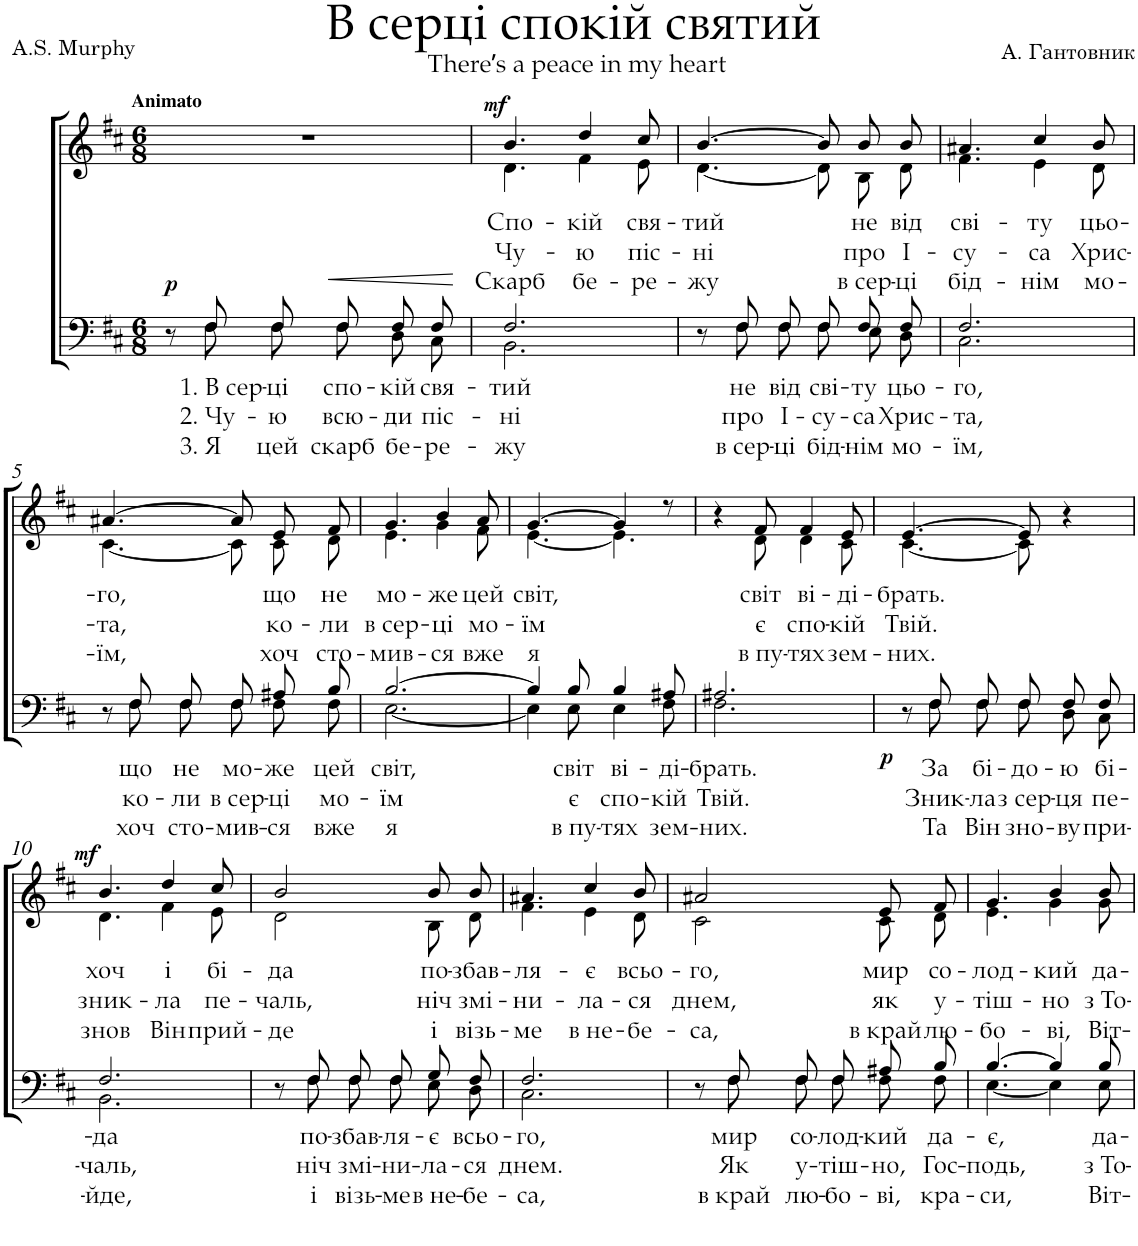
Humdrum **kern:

**kern	**text	**text	**text	**dynam	**kern	**text	**text	**text	**dynam	**kern
*part3	*part3	*part3	*part3	*part3	*part2	*part2	*part2	*part2	*part2	*part1
*staff3	*staff3	*staff3	*staff3	*staff3	*staff2	*staff2	*staff2	*staff2	*staff2	*staff1
*I"Тенор	*	*	*	*	*I"Сопрано	*	*	*	*	*I"Голос
*clefF4	*	*	*	*	*clefG2	*	*	*	*	*clefG2
*k[f#c#]	*	*	*	*	*k[f#c#]	*	*	*	*	*k[f#c#]
*M6/8	*	*	*	*	*M6/8	*	*	*	*	*M6/8
=1	=1	=1	=1	=1	=1	=1	=1	=1	=1	=1
*^	*	*	*	*	*	*	*	*	*	*
!	!	!	!	!	!	!	!	!	!	!	!LO:TX:a:B:t=Animato
!	!	!	!	!	!LO:DY:a	!	!	!	!	!	!
8r	8ryy	.	.	.	p	2.r	.	.	.	.	2.r
!	!	!LO:LY:b	!LO:LY:b	!LO:LY:b	!	!	!	!	!	!	!
8F#/L	8F#\L	1. В сер-	2. Чу-	3. Я	.	.	.	.	.	.	.
!	!	!LO:LY:b	!LO:LY:b	!LO:LY:b	!	!	!	!	!	!	!
8F#/J	8F#\J	-ці	-ю	цей	.	.	.	.	.	.	.
!	!	!LO:LY:b	!LO:LY:b	!LO:LY:b	!LO:HP:b	!	!	!	!	!	!
8F#/L	8F#\L	спо-	всю-	скарб	<	.	.	.	.	.	.
!	!	!LO:LY:b	!LO:LY:b	!LO:LY:b	!	!	!	!	!	!	!
8F#/	8D\	-кій	-ди	бе-	.	.	.	.	.	.	.
!	!	!LO:LY:b	!LO:LY:b	!LO:LY:b	!	!	!	!	!	!	!
8F#/J	8C#\J	свя-	піс-	-ре-	.	.	.	.	.	.	.
*v	*v	*	*	*	*	*	*	*	*	*	*
.	.	.	.	[	.	.	.	.	.	.
=2	=2	=2	=2	=2	=2	=2	=2	=2	=2	=2
!	!LO:LY:b	!LO:LY:b	!LO:LY:b	!	!	!LO:LY:b	!LO:LY:b	!LO:LY:b	!LO:DY:a	!
*^	*	*	*	*	*^	*	*	*	*	*
2.F#/	2.BB\	-тий	-ні	-жу	.	4.b/	4.d\	Cпо-	Чу-	Скарб	mf	2.r
!	!	!	!	!	!	!	!	!LO:LY:b	!LO:LY:b	!LO:LY:b	!	!
.	.	.	.	.	.	4dd/	4f#\	-кій	-ю	бе-	.	.
!	!	!	!	!	!	!	!	!LO:LY:b	!LO:LY:b	!LO:LY:b	!	!
.	.	.	.	.	.	8cc#/	8e\	свя-	піс-	-ре-	.	.
=3	=3	=3	=3	=3	=3	=3	=3	=3	=3	=3	=3	=3
!	!	!	!	!	!	!	!	!LO:LY:b	!LO:LY:b	!LO:LY:b	!	!
8r	8ryy	.	.	.	.	[>4.b/	[4.d\	-тий	-ні	-жу	.	2.r
!	!	!LO:LY:b	!LO:LY:b	!LO:LY:b	!	!	!	!	!	!	!	!
8F#/L	8F#\L	не	про	в сер-	.	.	.	.	.	.	.	.
!	!	!LO:LY:b	!LO:LY:b	!LO:LY:b	!	!	!	!	!	!	!	!
8F#/J	8F#\J	від	І-	-ці	.	.	.	.	.	.	.	.
!	!	!LO:LY:b	!LO:LY:b	!LO:LY:b	!	!	!	!	!	!	!	!
8F#/L	8F#\L	сві-	-су-	бід-	.	8b/L]	8d\L]	.	.	.	.	.
!	!	!LO:LY:b	!LO:LY:b	!LO:LY:b	!	!	!	!LO:LY:b	!LO:LY:b	!LO:LY:b	!	!
8F#/	8E\	-ту	-са	-нім	.	8b/	8B\	не	про	в сер-	.	.
!	!	!LO:LY:b	!LO:LY:b	!LO:LY:b	!	!	!	!LO:LY:b	!LO:LY:b	!LO:LY:b	!	!
8F#/J	8D\J	цьо-	Хрис-	мо-	.	8b/J	8d\J	від	І-	-ці	.	.
=4	=4	=4	=4	=4	=4	=4	=4	=4	=4	=4	=4	=4
!	!	!LO:LY:b	!LO:LY:b	!LO:LY:b	!	!	!	!LO:LY:b	!LO:LY:b	!LO:LY:b	!	!
2.F#/	2.C#\	-го,	-та,	-їм,	.	4.a#X/	4.f#\	сві-	-су-	бід-	.	2.r
!	!	!	!	!	!	!	!	!LO:LY:b	!LO:LY:b	!LO:LY:b	!	!
.	.	.	.	.	.	4cc#/	4e\	-ту	-са	-нім	.	.
!	!	!	!	!	!	!	!	!LO:LY:b	!LO:LY:b	!LO:LY:b	!	!
.	.	.	.	.	.	8b/	8d\	цьо-	Хрис-	мо-	.	.
!!LO:LB:g=z
=5	=5	=5	=5	=5	=5	=5	=5	=5	=5	=5	=5	=5
!	!	!	!	!	!	!	!	!LO:LY:b	!LO:LY:b	!LO:LY:b	!	!
8r	8ryy	.	.	.	.	[4.a#X/	[4.c#\	-го,	-та,	-їм,	.	2.r
!	!	!LO:LY:b	!LO:LY:b	!LO:LY:b	!	!	!	!	!	!	!	!
8F#/L	8F#\L	що	ко-	хоч	.	.	.	.	.	.	.	.
!	!	!LO:LY:b	!LO:LY:b	!LO:LY:b	!	!	!	!	!	!	!	!
8F#/J	8F#\J	не	-ли	сто-	.	.	.	.	.	.	.	.
!	!	!LO:LY:b	!LO:LY:b	!LO:LY:b	!	!	!	!	!	!	!	!
8F#/L	8F#\L	мо-	в сер-	-мив-	.	8a#/L]	8c#\L]	.	.	.	.	.
!	!	!LO:LY:b	!LO:LY:b	!LO:LY:b	!	!	!	!LO:LY:b	!LO:LY:b	!LO:LY:b	!	!
8A#X/	8F#\	-же	-ці	-ся	.	8e/	8c#\	що	ко-	хоч	.	.
!	!	!LO:LY:b	!LO:LY:b	!LO:LY:b	!	!	!	!LO:LY:b	!LO:LY:b	!LO:LY:b	!	!
8B/J	8F#\J	цей	мо-	вже	.	8f#/J	8d\J	не	-ли	сто-	.	.
=6	=6	=6	=6	=6	=6	=6	=6	=6	=6	=6	=6	=6
!	!	!LO:LY:b	!LO:LY:b	!LO:LY:b	!	!	!	!LO:LY:b	!LO:LY:b	!LO:LY:b	!	!
[2.B/	[2.E\	світ,	-їм	я	.	4.g/	4.e\	мо-	в сер-	-мив-	.	2.r
!	!	!	!	!	!	!	!	!LO:LY:b	!LO:LY:b	!LO:LY:b	!	!
.	.	.	.	.	.	4b/	4g\	-же	-ці	-ся	.	.
!	!	!	!	!	!	!	!	!LO:LY:b	!LO:LY:b	!LO:LY:b	!	!
.	.	.	.	.	.	8a/	8f#\	цей	мо-	вже	.	.
=7	=7	=7	=7	=7	=7	=7	=7	=7	=7	=7	=7	=7
!	!	!	!	!	!	!	!	!LO:LY:b	!LO:LY:b	!LO:LY:b	!	!
4B/]	4E\]	.	.	.	.	[4.g/	[4.e\	світ,	-їм	я	.	2.r
!	!	!LO:LY:b	!LO:LY:b	!LO:LY:b	!	!	!	!	!	!	!	!
8B/	8E\	світ	є	в пу-	.	.	.	.	.	.	.	.
!	!	!LO:LY:b	!LO:LY:b	!LO:LY:b	!	!	!	!	!	!	!	!
4B/	4E\	ві-	спо-	-тях	.	4g/]	4.e\]	.	.	.	.	.
!	!	!LO:LY:b	!LO:LY:b	!LO:LY:b	!	!	!	!	!	!	!	!
8A#X/	8F#\	-ді-	-кій	зем-	.	8r	.	.	.	.	.	.
=8	=8	=8	=8	=8	=8	=8	=8	=8	=8	=8	=8	=8
!	!	!LO:LY:b	!LO:LY:b	!LO:LY:b	!	!	!	!	!	!	!	!
2.A#X/	2.F#\	-брать.	Твій.	-них.	.	4r	4ryy	.	.	.	.	2.r
!	!	!	!	!	!	!	!	!LO:LY:b	!LO:LY:b	!LO:LY:b	!	!
.	.	.	.	.	.	8f#/	8d\	світ	є	в пу-	.	.
!	!	!	!	!	!	!	!	!LO:LY:b	!LO:LY:b	!LO:LY:b	!	!
.	.	.	.	.	.	4f#/	4d\	ві-	спо-	-тях	.	.
!	!	!	!	!	!	!	!	!LO:LY:b	!LO:LY:b	!LO:LY:b	!	!
.	.	.	.	.	.	8e/	8c#\	-ді-	-кій	зем-	.	.
=9	=9	=9	=9	=9	=9	=9	=9	=9	=9	=9	=9	=9
!	!	!	!	!	!LO:DY:b	!	!	!LO:LY:b	!LO:LY:b	!LO:LY:b	!	!
8r	8ryy	.	.	.	p	[4.e/	[4.c#\	-брать.	Твій.	-них.	.	2.r
!	!	!LO:LY:b	!LO:LY:b	!LO:LY:b	!	!	!	!	!	!	!	!
8F#/L	8F#\L	За	Зник-	Та	.	.	.	.	.	.	.	.
!	!	!LO:LY:b	!LO:LY:b	!LO:LY:b	!	!	!	!	!	!	!	!
8F#/J	8F#\J	бі-	-ла	Він	.	.	.	.	.	.	.	.
!	!	!LO:LY:b	!LO:LY:b	!LO:LY:b	!	!	!	!	!	!	!	!
8F#/L	8F#\L	-до-	з сер-	зно-	.	8e/]	8c#\]	.	.	.	.	.
!	!	!LO:LY:b	!LO:LY:b	!LO:LY:b	!	!	!	!	!	!	!	!
8F#/	8D\	-ю	-ця	-ву	.	4r	4ryy	.	.	.	.	.
!	!	!LO:LY:b	!LO:LY:b	!LO:LY:b	!	!	!	!	!	!	!	!
8F#/J	8C#\J	бі-	пе-	при-	.	.	.	.	.	.	.	.
!!LO:LB:g=z
=10	=10	=10	=10	=10	=10	=10	=10	=10	=10	=10	=10	=10
!	!	!LO:LY:b	!LO:LY:b	!LO:LY:b	!	!	!	!LO:LY:b	!LO:LY:b	!LO:LY:b	!LO:DY:a	!
2.F#/	2.BB\	-да	-чаль,	-йде,	.	4.b/	4.d\	хоч	зник-	знов	mf	2.r
!	!	!	!	!	!	!	!	!LO:LY:b	!LO:LY:b	!LO:LY:b	!	!
.	.	.	.	.	.	4dd/	4f#\	і	-ла	Він	.	.
!	!	!	!	!	!	!	!	!LO:LY:b	!LO:LY:b	!LO:LY:b	!	!
.	.	.	.	.	.	8cc#/	8e\	бі-	пе-	прий-	.	.
=11	=11	=11	=11	=11	=11	=11	=11	=11	=11	=11	=11	=11
!	!	!	!	!	!	!	!	!LO:LY:b	!LO:LY:b	!LO:LY:b	!	!
8r	8ryy	.	.	.	.	2b/	2d\	-да	-чаль,	-де	.	2.r
!	!	!LO:LY:b	!LO:LY:b	!LO:LY:b	!	!	!	!	!	!	!	!
8F#/L	8F#\L	по-	ніч	і	.	.	.	.	.	.	.	.
!	!	!LO:LY:b	!LO:LY:b	!LO:LY:b	!	!	!	!	!	!	!	!
8F#/J	8F#\J	-збав-	змі-	візь-	.	.	.	.	.	.	.	.
!	!	!LO:LY:b	!LO:LY:b	!LO:LY:b	!	!	!	!	!	!	!	!
8F#/L	8F#\L	-ля-	-ни-	-ме	.	.	.	.	.	.	.	.
!	!	!LO:LY:b	!LO:LY:b	!LO:LY:b	!	!	!	!LO:LY:b	!LO:LY:b	!LO:LY:b	!	!
8G/	8E\	-є	-ла-	в не-	.	8b/L	8B\L	по-	ніч	і	.	.
!	!	!LO:LY:b	!LO:LY:b	!LO:LY:b	!	!	!	!LO:LY:b	!LO:LY:b	!LO:LY:b	!	!
8F#/J	8D\J	всьо-	-ся	-бе-	.	8b/J	8d\J	-збав-	змі-	візь-	.	.
=12	=12	=12	=12	=12	=12	=12	=12	=12	=12	=12	=12	=12
!	!	!LO:LY:b	!LO:LY:b	!LO:LY:b	!	!	!	!LO:LY:b	!LO:LY:b	!LO:LY:b	!	!
2.F#/	2.C#\	-го,	днем.	-са,	.	4.a#X/	4.f#\	-ля-	-ни-	-ме	.	2.r
!	!	!	!	!	!	!	!	!LO:LY:b	!LO:LY:b	!LO:LY:b	!	!
.	.	.	.	.	.	4cc#/	4e\	-є	-ла-	в не-	.	.
!	!	!	!	!	!	!	!	!LO:LY:b	!LO:LY:b	!LO:LY:b	!	!
.	.	.	.	.	.	8b/	8d\	всьо-	-ся	-бе-	.	.
=13	=13	=13	=13	=13	=13	=13	=13	=13	=13	=13	=13	=13
!	!	!	!	!	!	!	!	!LO:LY:b	!LO:LY:b	!LO:LY:b	!	!
8r	8ryy	.	.	.	.	2a#X/	2c#\	-го,	днем,	-са,	.	2.r
!	!	!LO:LY:b	!LO:LY:b	!LO:LY:b	!	!	!	!	!	!	!	!
8F#/L	8F#\L	мир	Як	в край	.	.	.	.	.	.	.	.
!	!	!LO:LY:b	!LO:LY:b	!LO:LY:b	!	!	!	!	!	!	!	!
8F#/J	8F#\J	со-	у-	лю-	.	.	.	.	.	.	.	.
!	!	!LO:LY:b	!LO:LY:b	!LO:LY:b	!	!	!	!	!	!	!	!
8F#/L	8F#\L	-лод-	-тіш-	-бо-	.	.	.	.	.	.	.	.
!	!	!LO:LY:b	!LO:LY:b	!LO:LY:b	!	!	!	!LO:LY:b	!LO:LY:b	!LO:LY:b	!	!
8A#X/	8F#\	-кий	-но,	-ві,	.	8e/L	8c#\L	мир	як	в край	.	.
!	!	!LO:LY:b	!LO:LY:b	!LO:LY:b	!	!	!	!LO:LY:b	!LO:LY:b	!LO:LY:b	!	!
8B/J	8F#\J	да-	Гос-	кра-	.	8f#/J	8d\J	со-	у-	лю-	.	.
=14	=14	=14	=14	=14	=14	=14	=14	=14	=14	=14	=14	=14
!	!	!LO:LY:b	!LO:LY:b	!LO:LY:b	!	!	!	!LO:LY:b	!LO:LY:b	!LO:LY:b	!	!
[4.B/	[4.E\	-є,	-подь,	-си,	.	4.g/	4.e\	-лод-	-тіш-	-бо-	.	2.r
!	!	!	!	!	!	!	!	!LO:LY:b	!LO:LY:b	!LO:LY:b	!	!
4B/]	4E\]	.	.	.	.	4b/	4g\	-кий	-но	-ві,	.	.
!	!	!LO:LY:b	!LO:LY:b	!LO:LY:b	!	!	!	!LO:LY:b	!LO:LY:b	!LO:LY:b	!	!
8B/	8E\	да-	з То-	Віт-	.	8b/	8g\	да-	з То-	Віт-	.	.
*v	*v	*	*	*	*	*	*	*	*	*	*	*
*	*	*	*	*	*v	*v	*	*	*	*	*
=	=	=	=	=	=	=	=	=	=	=
*-	*-	*-	*-	*-	*-	*-	*-	*-	*-	*-
